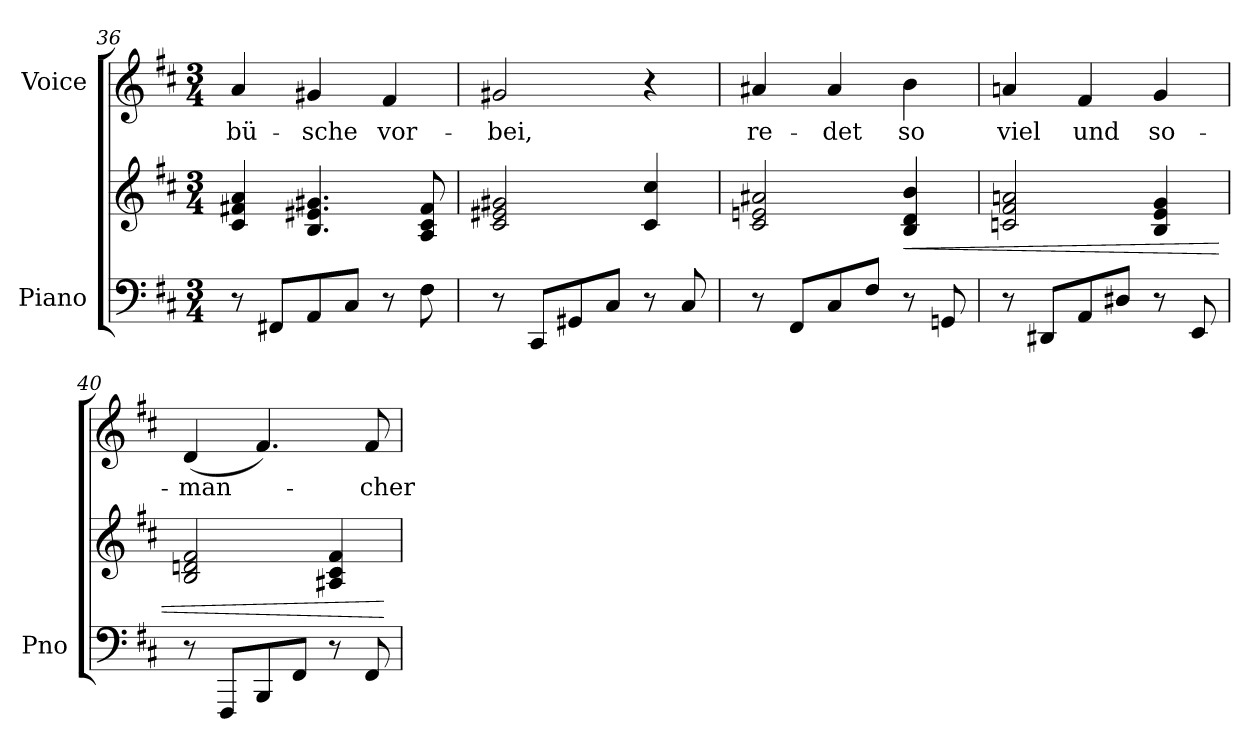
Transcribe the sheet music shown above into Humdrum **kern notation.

**kern	**kern	**dynam	**kern	**text
*part2	*part2	*part2	*part1	*part1
*staff3	*staff2	*staff2/3	*staff1	*staff1
*I"Piano	*	*	*I"Voice	*
*I'Pno	*	*	*	*
*clefF4	*clefG2	*	*clefG2	*
*k[f#c#]	*k[f#c#]	*	*k[f#c#]	*
*M3/4	*M3/4	*	*M3/4	*
=36	=36	=36	=36	=36
!	!	!	!	!LO:LY:b
8r	4c#/ 4f#X/ 4a/	.	4a/	-bü-
8FF#X/L	.	.	.	.
!	!	!	!	!LO:LY:b
8AA/	4.B/ 4.e#X/ 4.g#X/	.	4g#X/	-sche
8C#/J	.	.	.	.
!	!	!	!	!LO:LY:b
8r	.	.	4f#/	vor-
8F#\	8A/ 8c#/ 8f#/	.	.	.
=37	=37	=37	=37	=37
!	!	!	!	!LO:LY:b
8r	2c#/ 2e#X/ 2g#X/	.	2g#X/	-bei,
8CC#/L	.	.	.	.
8GG#X/	.	.	.	.
8C#/J	.	.	.	.
8r	4c#/ 4cc#/	.	4r	.
8C#/	.	.	.	.
=38	=38	=38	=38	=38
!	!	!	!	!LO:LY:b
8r	2c#/ 2en/ 2a#X/	.	4a#X/	re-
8FF#/L	.	.	.	.
!	!	!	!	!LO:LY:b
8C#/	.	.	4a#/	-det
8F#/J	.	.	.	.
!	!	!LO:HP:b	!	!LO:LY:b
8r	4B/ 4d/ 4b/	<	4b\	so
8GGn/	.	.	.	.
=39	=39	=39	=39	=39
!	!	!	!	!LO:LY:b
8r	2cn/ 2f#/ 2an/	.	4an/	viel
8DD#X/L	.	.	.	.
!	!	!	!	!LO:LY:b
8AA/	.	.	4f#/	und
8D#X/J	.	.	.	.
!	!	!	!	!LO:LY:b
8r	4B/ 4e/ 4g/	.	4g/	so-
8EE/	.	.	.	.
=40	=40	=40	=40	=40
!	!	!	!	!LO:LY:b
8r	2B/ 2dn/ 2f#/	.	(<4d/	-man-
8FFF#/L	.	.	.	.
8BBB/	.	.	4.f#/)	.
8FF#/J	.	.	.	.
8r	4A#X/ 4c#/ 4f#/	.	.	.
!	!	!	!	!LO:LY:b
8FF#/	.	.	8f#/	-cher-
.	.	[	.	.
=	=	=	=	=
*-	*-	*-	*-	*-
